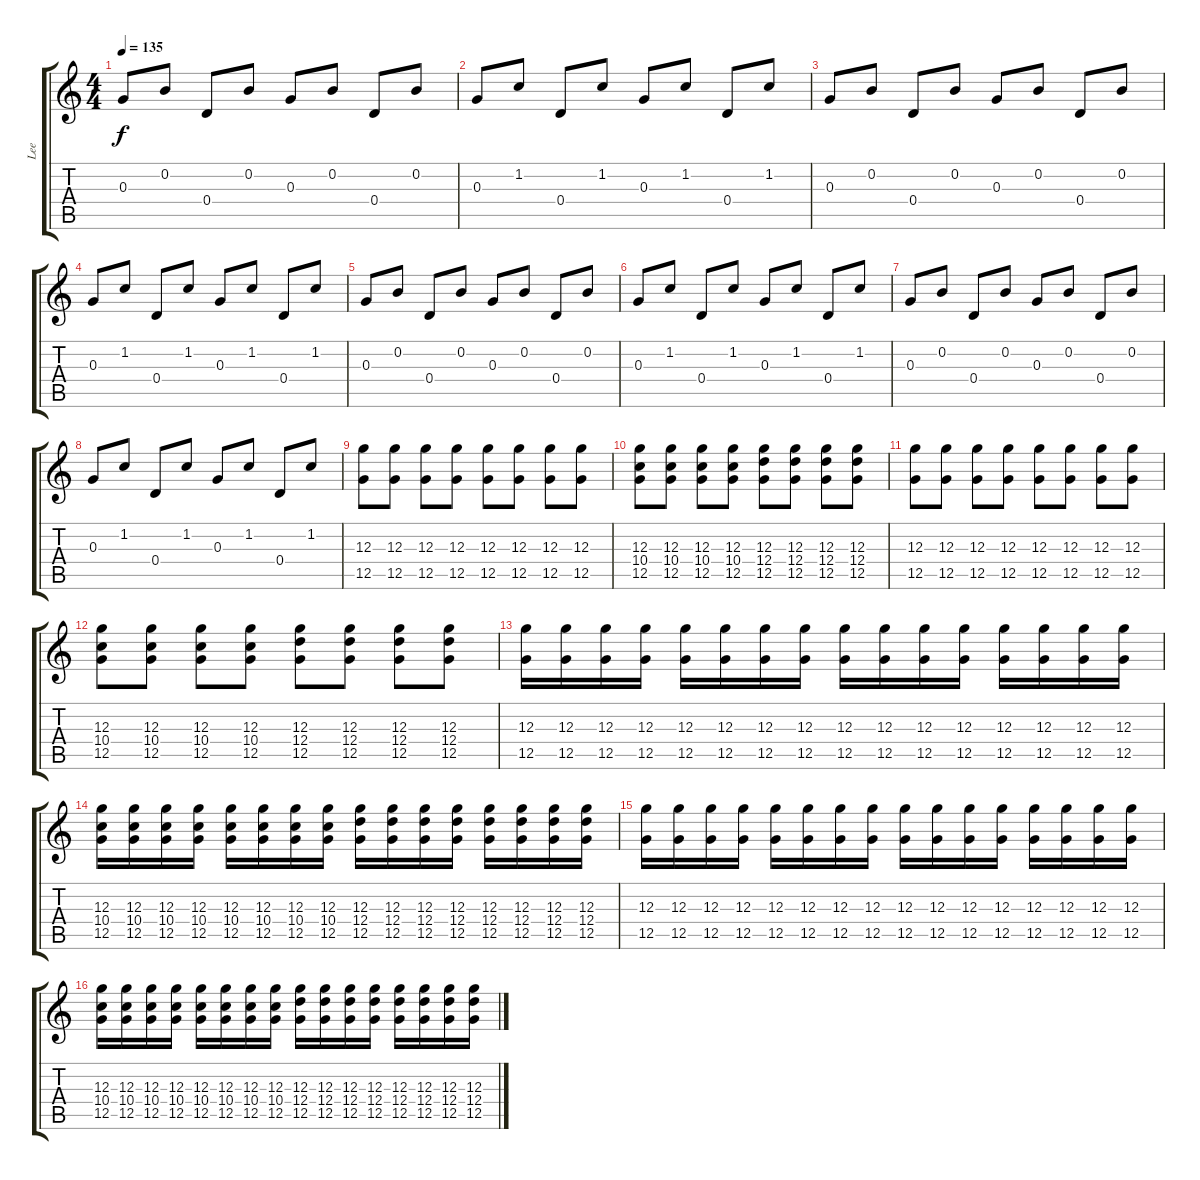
\track ("Lee" "Lee") {instrument distortionguitar}
\staff {score tabs}
\tuning (E4 B3 G3 D3 G2 E2) {hide}
\ts (4 4)
\tempo 135
\clef g2
\ks c
0.3.8{dy f} 0.2.8 0.4.8 0.2.8 0.3.8 0.2.8 0.4.8 0.2.8 |
0.3.8 1.2.8 0.4.8 1.2.8 0.3.8 1.2.8 0.4.8 1.2.8 |
0.3.8 0.2.8 0.4.8 0.2.8 0.3.8 0.2.8 0.4.8 0.2.8 |
0.3.8 1.2.8 0.4.8 1.2.8 0.3.8 1.2.8 0.4.8 1.2.8 |
0.3.8 0.2.8 0.4.8 0.2.8 0.3.8 0.2.8 0.4.8 0.2.8 |
0.3.8 1.2.8 0.4.8 1.2.8 0.3.8 1.2.8 0.4.8 1.2.8 |
0.3.8 0.2.8 0.4.8 0.2.8 0.3.8 0.2.8 0.4.8 0.2.8 |
0.3.8 1.2.8 0.4.8 1.2.8 0.3.8 1.2.8 0.4.8 1.2.8 |
(12.3 12.5).8 (12.3 12.5).8 (12.3 12.5).8 (12.3 12.5).8 (12.3 12.5).8 (12.3 12.5).8 (12.3 12.5).8 (12.3 12.5).8 |
(12.3 10.4 12.5).8 (12.3 10.4 12.5).8 (12.3 10.4 12.5).8 (12.3 10.4 12.5).8 (12.3 12.4 12.5).8 (12.3 12.4 12.5).8 (12.3 12.4 12.5).8 (12.3 12.4 12.5).8 |
(12.3 12.5).8 (12.3 12.5).8 (12.3 12.5).8 (12.3 12.5).8 (12.3 12.5).8 (12.3 12.5).8 (12.3 12.5).8 (12.3 12.5).8 |
(12.3 10.4 12.5).8 (12.3 10.4 12.5).8 (12.3 10.4 12.5).8 (12.3 10.4 12.5).8 (12.3 12.4 12.5).8 (12.3 12.4 12.5).8 (12.3 12.4 12.5).8 (12.3 12.4 12.5).8 |
(12.3 12.5).16 (12.3 12.5).16 (12.3 12.5).16 (12.3 12.5).16 (12.3 12.5).16 (12.3 12.5).16 (12.3 12.5).16 (12.3 12.5).16 (12.3 12.5).16 (12.3 12.5).16 (12.3 12.5).16 (12.3 12.5).16 (12.3 12.5).16 (12.3 12.5).16 (12.3 12.5).16 (12.3 12.5).16 |
(12.3 10.4 12.5).16 (12.3 10.4 12.5).16 (12.3 10.4 12.5).16 (12.3 10.4 12.5).16 (12.3 10.4 12.5).16 (12.3 10.4 12.5).16 (12.3 10.4 12.5).16 (12.3 10.4 12.5).16 (12.3 12.4 12.5).16 (12.3 12.4 12.5).16 (12.3 12.4 12.5).16 (12.3 12.4 12.5).16 (12.3 12.4 12.5).16 (12.3 12.4 12.5).16 (12.3 12.4 12.5).16 (12.3 12.4 12.5).16 |
(12.3 12.5).16 (12.3 12.5).16 (12.3 12.5).16 (12.3 12.5).16 (12.3 12.5).16 (12.3 12.5).16 (12.3 12.5).16 (12.3 12.5).16 (12.3 12.5).16 (12.3 12.5).16 (12.3 12.5).16 (12.3 12.5).16 (12.3 12.5).16 (12.3 12.5).16 (12.3 12.5).16 (12.3 12.5).16 |
(12.3 10.4 12.5).16 (12.3 10.4 12.5).16 (12.3 10.4 12.5).16 (12.3 10.4 12.5).16 (12.3 10.4 12.5).16 (12.3 10.4 12.5).16 (12.3 10.4 12.5).16 (12.3 10.4 12.5).16 (12.3 12.4 12.5).16 (12.3 12.4 12.5).16 (12.3 12.4 12.5).16 (12.3 12.4 12.5).16 (12.3 12.4 12.5).16 (12.3 12.4 12.5).16 (12.3 12.4 12.5).16 (12.3 12.4 12.5).16
